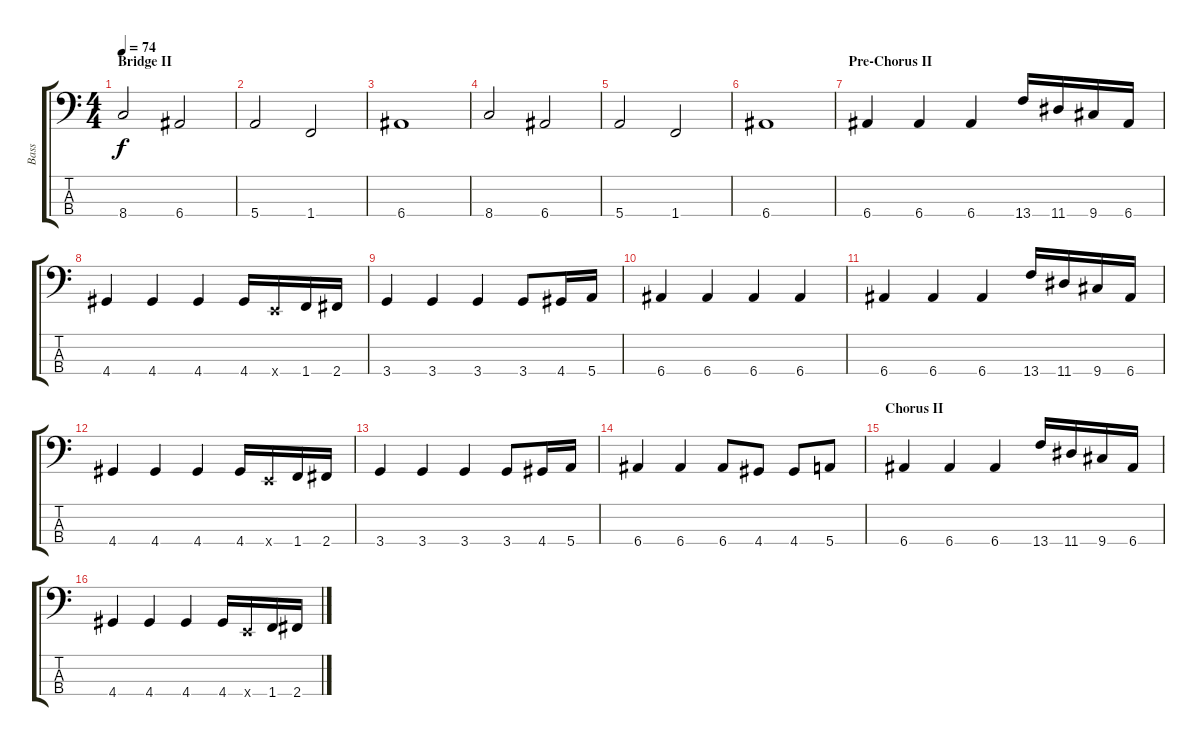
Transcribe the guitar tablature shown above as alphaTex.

\track ("Bass" "Bass") {instrument acousticbass}
\staff {score tabs}
\tuning (G2 D2 A1 E1) {hide}
\ts (4 4)
\section ("" "Bridge II")
\tempo 74
\clef f4
\ks c
8.4.2{dy f} 6.4.2 |
5.4.2 1.4.2 |
6.4.1 |
8.4.2 6.4.2 |
5.4.2 1.4.2 |
6.4.1 |
\section ("" "Pre-Chorus II")
6.4.4 6.4.4 6.4.4 13.4.16 11.4.16 9.4.16 6.4.16 |
4.4.4 4.4.4 4.4.4 4.4.16 0.4{x}.16 1.4.16 2.4.16 |
3.4.4 3.4.4 3.4.4 3.4.8 4.4.16 5.4.16 |
6.4.4 6.4.4 6.4.4 6.4.4 |
6.4.4 6.4.4 6.4.4 13.4.16 11.4.16 9.4.16 6.4.16 |
4.4.4 4.4.4 4.4.4 4.4.16 0.4{x}.16 1.4.16 2.4.16 |
3.4.4 3.4.4 3.4.4 3.4.8 4.4.16 5.4.16 |
6.4.4 6.4.4 6.4.8 4.4.8 4.4.8 5.4.8 |
\section ("" "Chorus II")
6.4.4 6.4.4 6.4.4 13.4.16 11.4.16 9.4.16 6.4.16 |
4.4.4 4.4.4 4.4.4 4.4.16 0.4{x}.16 1.4.16 2.4.16
